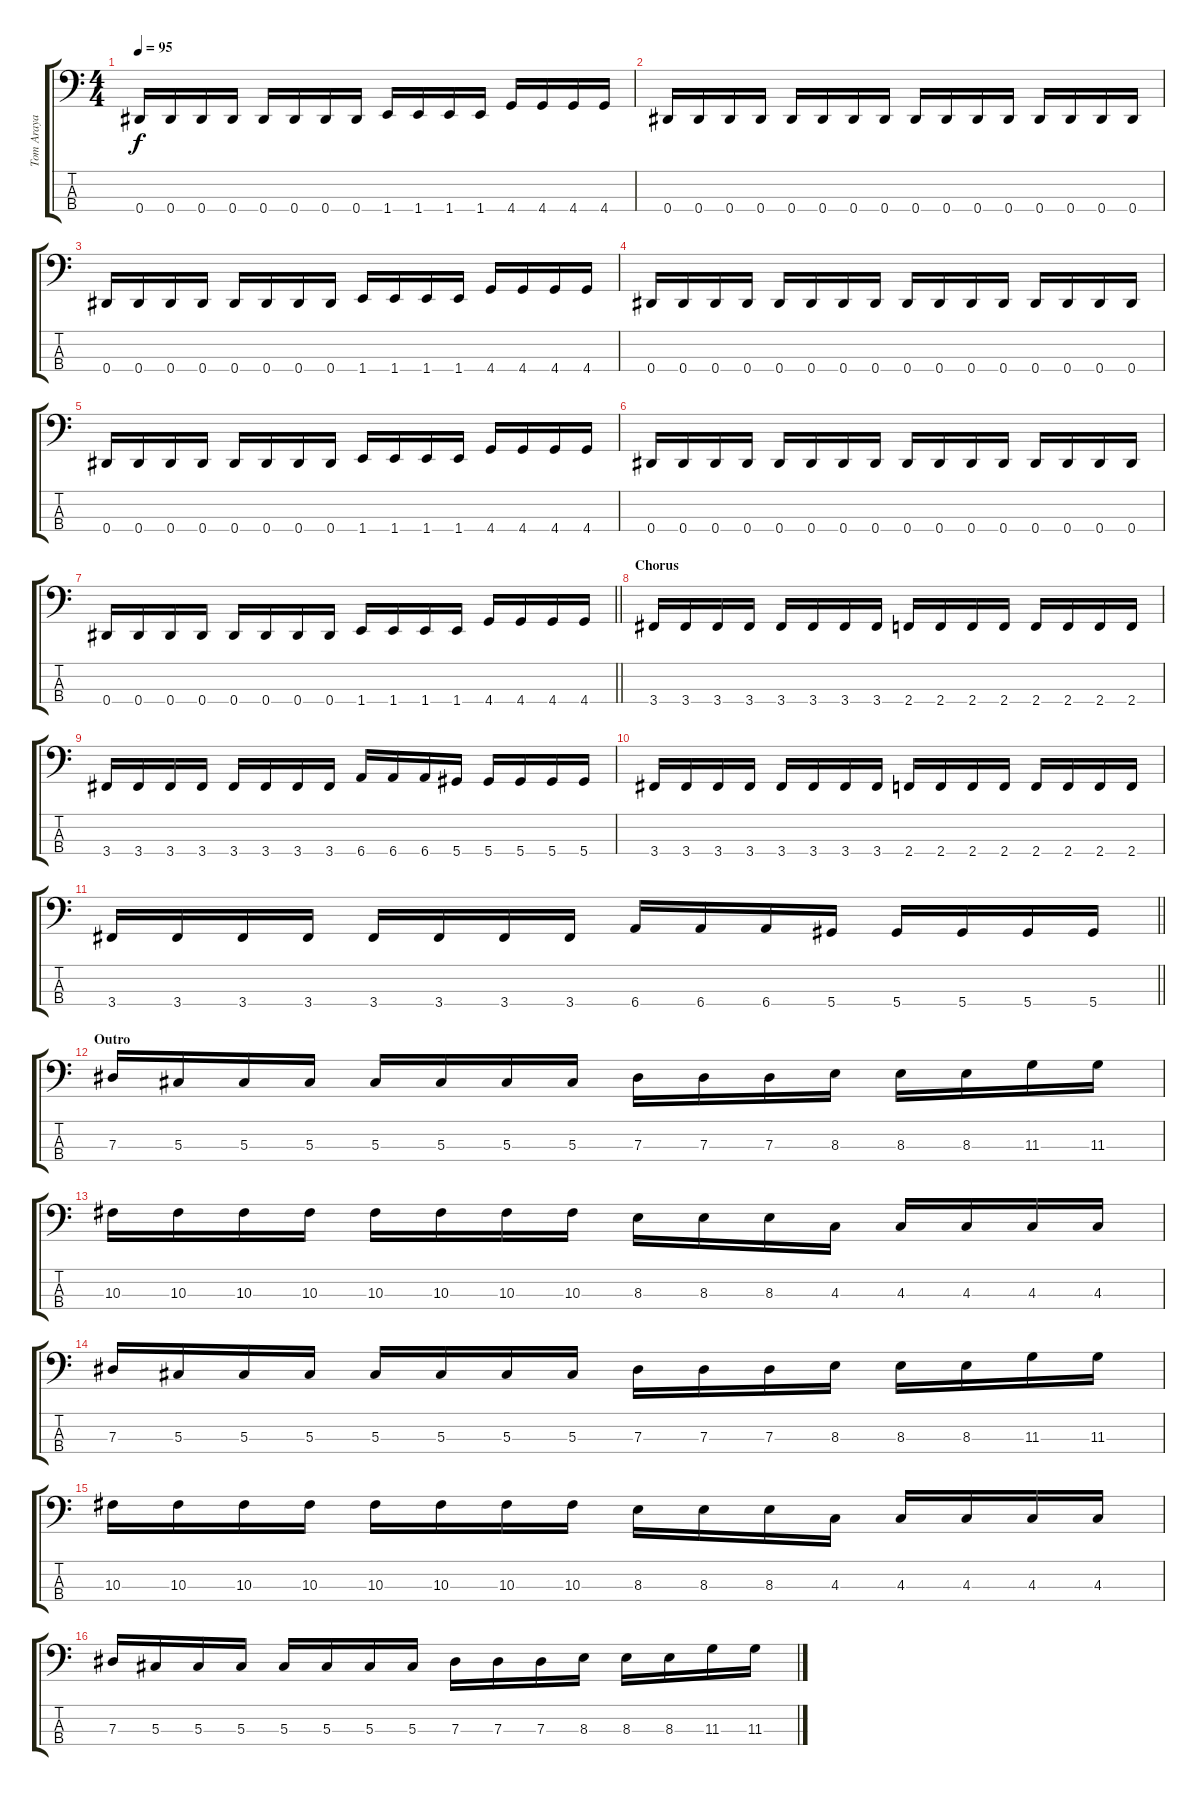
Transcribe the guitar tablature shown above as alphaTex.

\track ("Tom Araya" "Tom Araya") {instrument electricbasspick}
\staff {score tabs}
\tuning (Gb2 Db2 Ab1 Eb1) {hide}
\ts (4 4)
\tempo 95
\clef f4
\ks c
0.4.16{dy f} 0.4.16 0.4.16 0.4.16 0.4.16 0.4.16 0.4.16 0.4.16 1.4.16 1.4.16 1.4.16 1.4.16 4.4.16 4.4.16 4.4.16 4.4.16 |
0.4.16 0.4.16 0.4.16 0.4.16 0.4.16 0.4.16 0.4.16 0.4.16 0.4.16 0.4.16 0.4.16 0.4.16 0.4.16 0.4.16 0.4.16 0.4.16 |
0.4.16 0.4.16 0.4.16 0.4.16 0.4.16 0.4.16 0.4.16 0.4.16 1.4.16 1.4.16 1.4.16 1.4.16 4.4.16 4.4.16 4.4.16 4.4.16 |
0.4.16 0.4.16 0.4.16 0.4.16 0.4.16 0.4.16 0.4.16 0.4.16 0.4.16 0.4.16 0.4.16 0.4.16 0.4.16 0.4.16 0.4.16 0.4.16 |
0.4.16 0.4.16 0.4.16 0.4.16 0.4.16 0.4.16 0.4.16 0.4.16 1.4.16 1.4.16 1.4.16 1.4.16 4.4.16 4.4.16 4.4.16 4.4.16 |
0.4.16 0.4.16 0.4.16 0.4.16 0.4.16 0.4.16 0.4.16 0.4.16 0.4.16 0.4.16 0.4.16 0.4.16 0.4.16 0.4.16 0.4.16 0.4.16 |
\barLineRight lightlight
0.4.16 0.4.16 0.4.16 0.4.16 0.4.16 0.4.16 0.4.16 0.4.16 1.4.16 1.4.16 1.4.16 1.4.16 4.4.16 4.4.16 4.4.16 4.4.16 |
\section ("" "Chorus")
3.4.16 3.4.16 3.4.16 3.4.16 3.4.16 3.4.16 3.4.16 3.4.16 2.4.16 2.4.16 2.4.16 2.4.16 2.4.16 2.4.16 2.4.16 2.4.16 |
3.4.16 3.4.16 3.4.16 3.4.16 3.4.16 3.4.16 3.4.16 3.4.16 6.4.16 6.4.16 6.4.16 5.4.16 5.4.16 5.4.16 5.4.16 5.4.16 |
3.4.16 3.4.16 3.4.16 3.4.16 3.4.16 3.4.16 3.4.16 3.4.16 2.4.16 2.4.16 2.4.16 2.4.16 2.4.16 2.4.16 2.4.16 2.4.16 |
\barLineRight lightlight
3.4.16 3.4.16 3.4.16 3.4.16 3.4.16 3.4.16 3.4.16 3.4.16 6.4.16 6.4.16 6.4.16 5.4.16 5.4.16 5.4.16 5.4.16 5.4.16 |
\section ("" "Outro")
7.3.16 5.3.16 5.3.16 5.3.16 5.3.16 5.3.16 5.3.16 5.3.16 7.3.16 7.3.16 7.3.16 8.3.16 8.3.16 8.3.16 11.3.16 11.3.16 |
10.3.16 10.3.16 10.3.16 10.3.16 10.3.16 10.3.16 10.3.16 10.3.16 8.3.16 8.3.16 8.3.16 4.3.16 4.3.16 4.3.16 4.3.16 4.3.16 |
7.3.16 5.3.16 5.3.16 5.3.16 5.3.16 5.3.16 5.3.16 5.3.16 7.3.16 7.3.16 7.3.16 8.3.16 8.3.16 8.3.16 11.3.16 11.3.16 |
10.3.16 10.3.16 10.3.16 10.3.16 10.3.16 10.3.16 10.3.16 10.3.16 8.3.16 8.3.16 8.3.16 4.3.16 4.3.16 4.3.16 4.3.16 4.3.16 |
7.3.16 5.3.16 5.3.16 5.3.16 5.3.16 5.3.16 5.3.16 5.3.16 7.3.16 7.3.16 7.3.16 8.3.16 8.3.16 8.3.16 11.3.16 11.3.16
